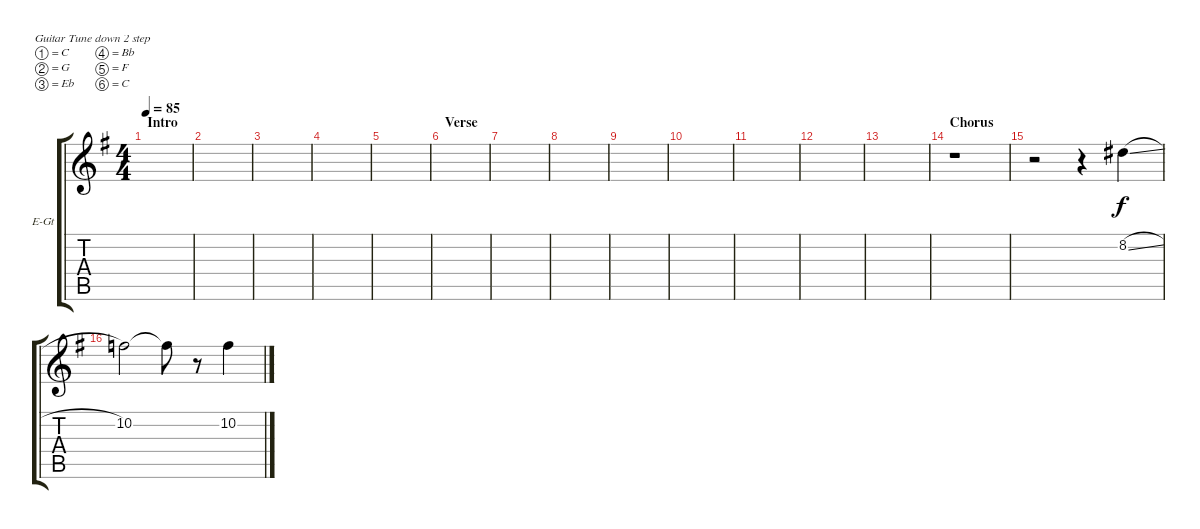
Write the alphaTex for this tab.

\defaultSystemsLayout 4
\bracketExtendMode groupsimilarinstruments
\firstSystemTrackNameOrientation horizontal
\otherSystemsTrackNameOrientation horizontal
\track ("Guitar 4" "E-Gt") {instrument distortionguitar}
\staff {score tabs}
\tuning (C4 G3 Eb3 Bb2 F2 C2)
\ts (4 4)
\section ("" "Intro")
\ac
\tempo 85
\clef g2
\ks g
|
|
|
|
|
\section ("" "Verse")
|
|
|
|
|
|
|
|
\section ("" "Chorus")
r.1 |
r.2 r.4 8.2{sl}.4 |
10.2.2 10.2{t}.8 r.8 10.2{sl}.4
